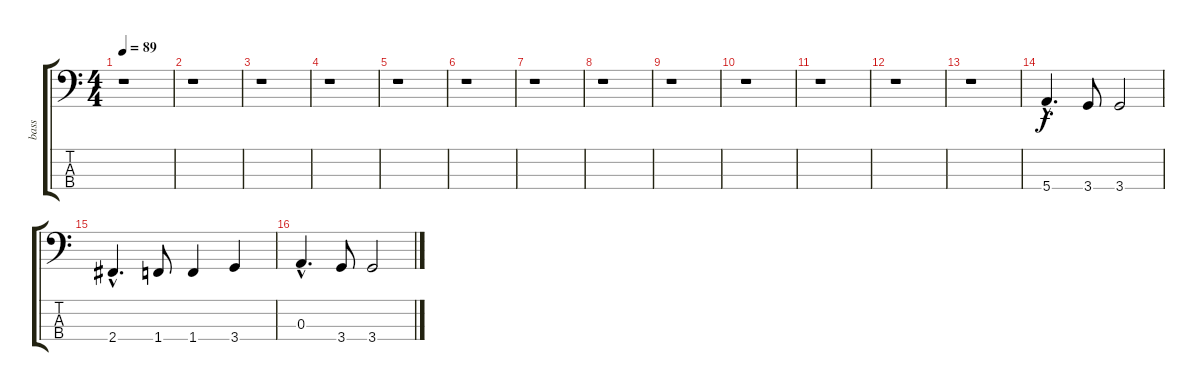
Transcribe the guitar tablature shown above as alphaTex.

\track ("bass" "bass") {instrument electricbassfinger}
\staff {score tabs}
\tuning (G2 D2 A1 E1) {hide}
\ts (4 4)
\tempo 89
\clef f4
\ks c
r.1{dy f instrument electricbassfinger} |
r.1 |
r.1 |
r.1 |
r.1 |
r.1 |
r.1 |
r.1 |
r.1 |
r.1 |
r.1 |
r.1 |
r.1 |
5.4{hac}.4{d volume 15 balance 0} 3.4.8 3.4.2 |
2.4{hac}.4{d} 1.4.8 1.4.4 3.4.4 |
0.3{hac}.4{d} 3.4.8 3.4.2
